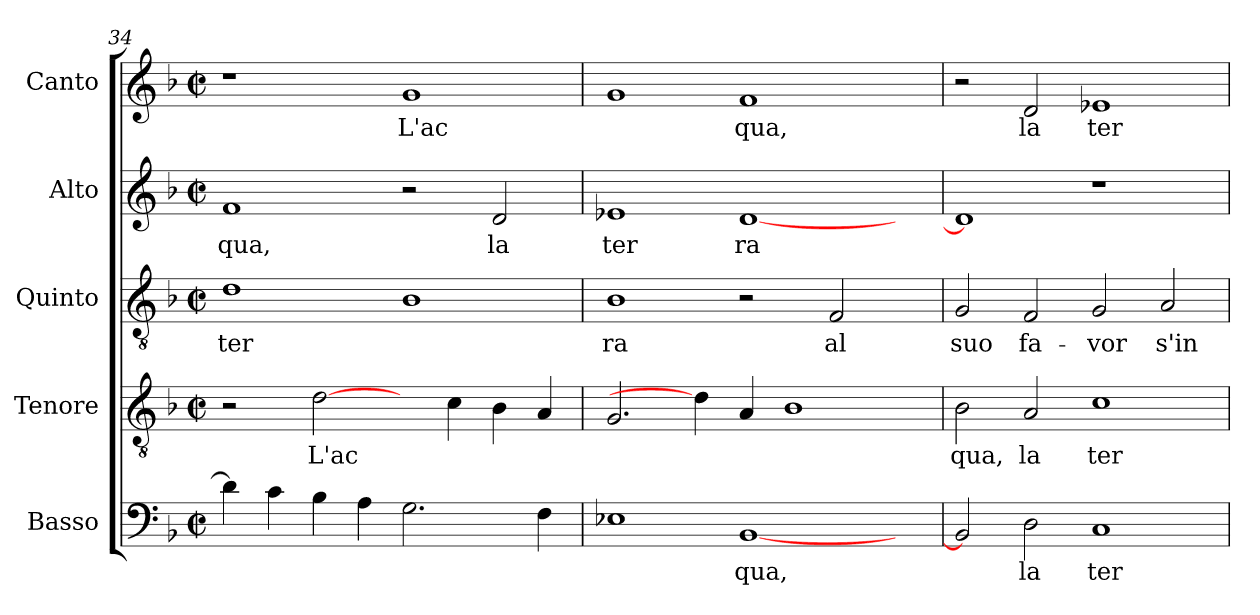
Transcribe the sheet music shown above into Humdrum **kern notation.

**kern	**text	**kern	**text	**kern	**text	**kern	**text	**kern	**text
*part5	*part5	*part4	*part4	*part3	*part3	*part2	*part2	*part1	*part1
*staff5	*staff5	*staff4	*staff4	*staff3	*staff3	*staff2	*staff2	*staff1	*staff1
*I"Basso	*	*I"Tenore	*	*I"Quinto	*	*I"Alto	*	*I"Canto	*
*clefF4	*	*clefGv2	*	*clefGv2	*	*clefG2	*	*clefG2	*
*k[b-]	*	*k[b-]	*	*k[b-]	*	*k[b-]	*	*k[b-]	*
*F:	*	*F:	*	*F:	*	*F:	*	*F:	*
*M2/2	*	*M2/2	*	*M2/2	*	*M2/2	*	*M2/2	*
*met(c|)	*	*met(c|)	*	*met(c|)	*	*met(c|)	*	*met(c|)	*
=34	=34	=34	=34	=34	=34	=34	=34	=34	=34
!	!LO:LY:b:cj	!	!	!	!LO:LY:b:cj	!	!LO:LY:b	!	!
4d\]	--	2r	.	1d	ter-	1f	-qua,	1r	.
!	!LO:LY:b:cj	!	!	!	!	!	!	!	!
4c\	--	.	.	.	.	.	.	.	.
!	!LO:LY:b:cj	!	!LO:LY:b:cj	!	!	!	!	!	!
4B-\	--	[2d\	L'ac	.	.	.	.	.	.
!	!LO:LY:b:cj	!	!	!	!	!	!	!	!
4A\	--	.	.	.	.	.	.	.	.
!	!LO:LY:b:cj	!	!	!	!LO:LY:b:cj	!	!	!	!LO:LY:b:cj
2.G\	--	4ryy	.	1B-	--	2r	.	1g	L'ac-
!	!	!	!LO:LY:b:cj	!	!	!	!	!	!
.	.	4c\	.	.	.	.	.	.	.
!	!	!	!LO:LY:b:cj	!	!	!	!LO:LY:b	!	!
.	.	4B-\	.	.	.	2d/	la	.	.
!	!LO:LY:b:cj	!	!LO:LY:b:cj	!	!	!	!	!	!
4F\	--	4A/	.	.	.	.	.	.	.
!!LO:PB:g=z
=35	=35	=35	=35	=35	=35	=35	=35	=35	=35
!	!LO:LY:b:cj	!	!LO:LY:b:cj	!	!LO:LY:b:cj	!	!LO:LY:b	!	!LO:LY:b:cj
1E-X	--	2.G/	.	1B-	-ra	1e-X	ter	1g	--
.	.	4d\]	.	.	.	.	.	.	.
!	!LO:LY:b:cj	!	!LO:LY:b:cj	!	!	!	!LO:LY:b	!	!LO:LY:b:cj
[<1BB-	-qua,	4A/	.	2r	.	[<1d	ra	1f	-qua,
!	!	!	!LO:LY:b:cj	!	!	!	!	!	!
.	.	1B-	.	.	.	.	.	.	.
!	!	!	!	!	!LO:LY:b:cj	!	!	!	!
.	.	.	.	2F/	al	.	.	.	.
4ryy	.	.	.	4ryy	.	4ryy	.	4ryy	.
=36	=36	=36	=36	=36	=36	=36	=36	=36	=36
!	!LO:LY:b:cj	!	!LO:LY:b:cj	!	!LO:LY:b:cj	!	!LO:LY:b	!	!
2BB-/]	.	2B-\	qua,	2G/	suo	1d]	.	2r	.
!	!LO:LY:b:cj	!	!LO:LY:b:cj	!	!LO:LY:b:cj	!	!	!	!LO:LY:b:cj
2D\	la	2A/	la	2F/	fa-	.	.	2d/	la
!	!LO:LY:b:cj	!	!LO:LY:b:cj	!	!LO:LY:b:cj	!	!	!	!LO:LY:b:cj
1C	ter-	1c	ter	2G/	-vor	1r	.	1e-X	ter
!	!	!	!	!	!LO:LY:b:cj	!	!	!	!
.	.	.	.	2A/	s'in-	.	.	.	.
=	=	=	=	=	=	=	=	=	=
*-	*-	*-	*-	*-	*-	*-	*-	*-	*-
